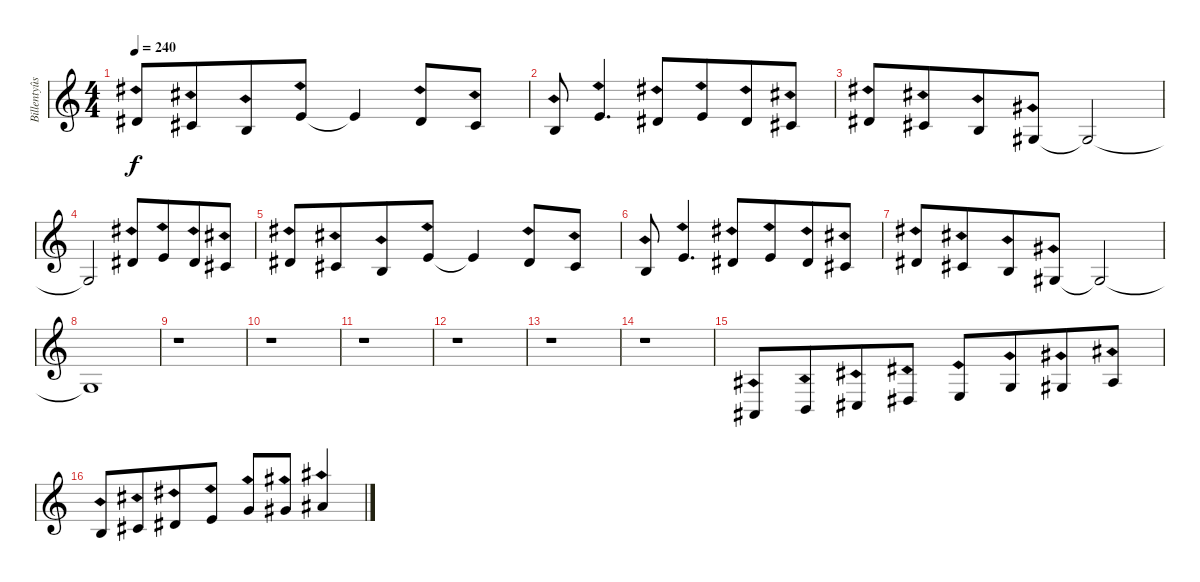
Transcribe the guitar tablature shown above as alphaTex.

\track ("Billentyûs 1 (Mats Olausson)" "Billentyûs") {instrument drawbarorgan}
\staff {score}
\tuning (E4 B3 G3 D3 A2 E2) {hide}
\ts (4 4)
\tempo 240
\clef g2
\ks c
4.2{ph 12}.8{dy f} 2.2{ph 12}.8{beam merge} 0.2{ph 12}.8 0.1{ph 12}.8 0.1{t}.4 4.2{ph 12}.8 2.2{ph 12}.8 |
0.2{ph 12}.8 0.1{ph 12}.4{d} 4.2{ph 12}.8 0.1{ph 12}.8{beam merge} 4.2{ph 12}.8 2.2{ph 12}.8 |
4.2{ph 12}.8 2.2{ph 12}.8{beam merge} 0.2{ph 12}.8 1.3{ph 12}.8 1.3{t}.2 |
1.3{t}.2 4.2{ph 12}.8 0.1{ph 12}.8{beam merge} 4.2{ph 12}.8 2.2{ph 12}.8 |
4.2{ph 12}.8 2.2{ph 12}.8{beam merge} 0.2{ph 12}.8 0.1{ph 12}.8 0.1{t}.4 4.2{ph 12}.8 2.2{ph 12}.8 |
0.2{ph 12}.8 0.1{ph 12}.4{d} 4.2{ph 12}.8 0.1{ph 12}.8{beam merge} 4.2{ph 12}.8 2.2{ph 12}.8 |
4.2{ph 12}.8 2.2{ph 12}.8{beam merge} 0.2{ph 12}.8 1.3{ph 12}.8 1.3{t}.2 |
1.3{t}.1 |
r.1 |
r.1 |
r.1 |
r.1 |
r.1 |
r.1 |
1.5{ph 12}.8 2.5{ph 12}.8{beam merge} 4.5{ph 12}.8 1.4{ph 12}.8 2.4{ph 12}.8 0.3{ph 12}.8{beam merge} 1.3{ph 12}.8 3.3{ph 12}.8 |
0.2{ph 12}.8 2.2{ph 12}.8{beam merge} 4.2{ph 12}.8 0.1{ph 12}.8 3.1{ph 12}.8 4.1{ph 12}.8 6.1{ph 12}.4
